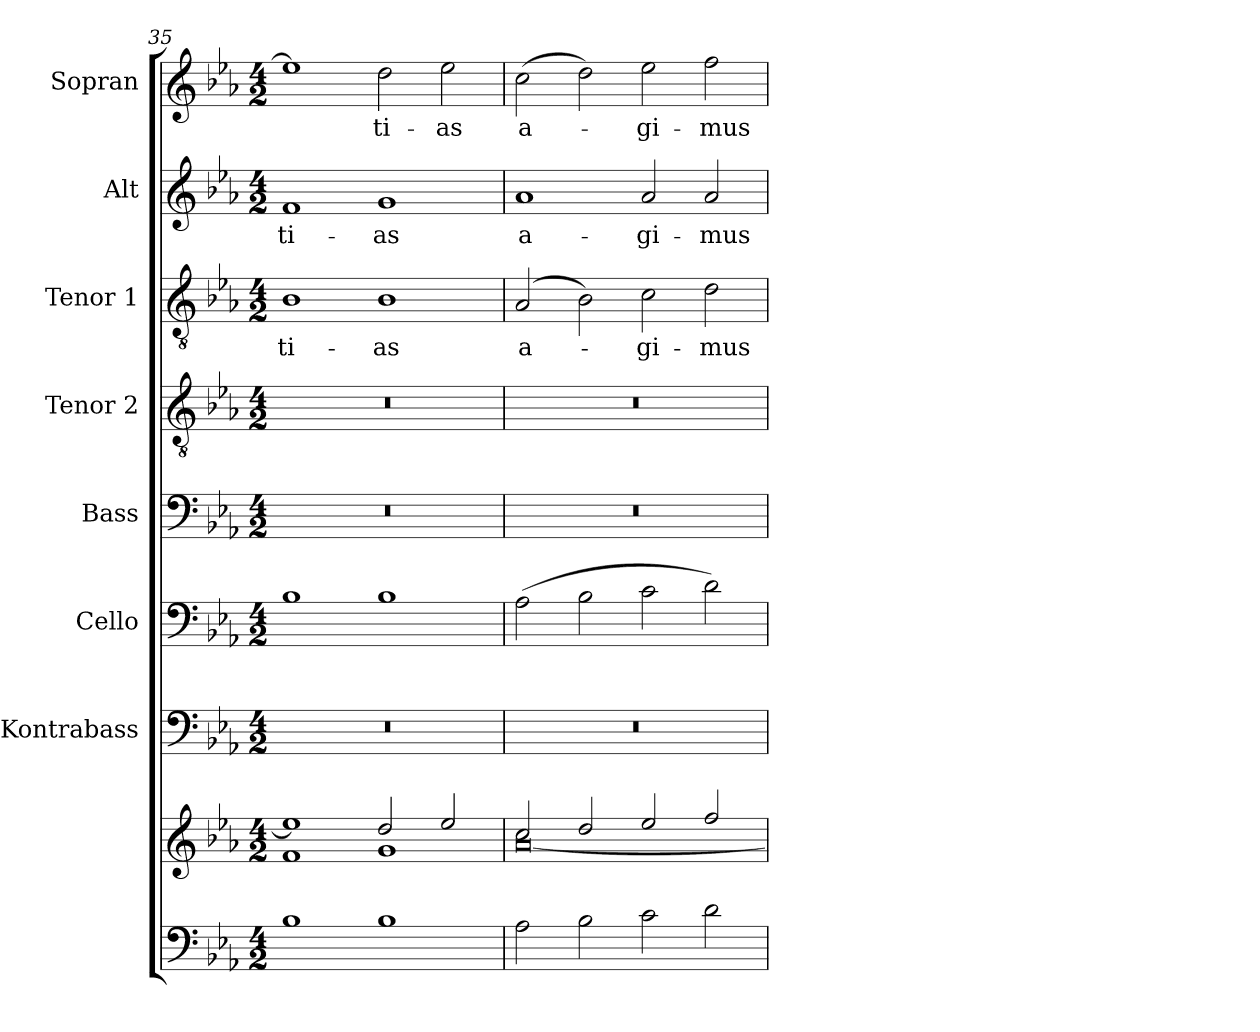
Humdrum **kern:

**kern	**kern	**kern	**kern	**kern	**kern	**kern	**text	**kern	**text	**kern	**text
*part8	*part8	*part7	*part6	*part5	*part4	*part3	*part3	*part2	*part2	*part1	*part1
*staff9	*staff8	*staff7	*staff6	*staff5	*staff4	*staff3	*staff3	*staff2	*staff2	*staff1	*staff1
*	*	*I"Kontrabass	*I"Cello	*I"Bass	*I"Tenor 2	*I"Tenor 1	*	*I"Alt	*	*I"Sopran	*
*	*	*I'Kb.	*	*I'B.	*I'T. 2	*I'T. 1	*	*I'A.	*	*I'S.	*
*clefF4	*clefG2	*clefF4	*clefF4	*clefF4	*clefGv2	*clefGv2	*	*clefG2	*	*clefG2	*
*	*	*ITrd7c12	*	*	*	*	*	*	*	*	*
*k[b-e-a-]	*k[b-e-a-]	*k[b-e-a-]	*k[b-e-a-]	*k[b-e-a-]	*k[b-e-a-]	*k[b-e-a-]	*	*k[b-e-a-]	*	*k[b-e-a-]	*
*E-:	*E-:	*E-:	*E-:	*E-:	*E-:	*E-:	*	*E-:	*	*E-:	*
*M4/2	*M4/2	*M4/2	*M4/2	*M4/2	*M4/2	*M4/2	*	*M4/2	*	*M4/2	*
=35	=35	=35	=35	=35	=35	=35	=35	=35	=35	=35	=35
*	*^	*	*	*	*	*	*	*	*	*	*
!	!	!	!	!	!	!	!	!LO:LY:b	!	!LO:LY:b	!	!
1B-	1ee-]	1f	0r	1B-	0r	0r	1B-	-ti-	1f	-ti-	1ee-]	.
!	!	!	!	!	!	!	!	!LO:LY:b	!	!LO:LY:b	!	!LO:LY:b
1B-	2dd/	1g	.	1B-	.	.	1B-	-as	1g	-as	2dd\	-ti-
!	!	!	!	!	!	!	!	!	!	!	!	!LO:LY:b
.	2ee-/	.	.	.	.	.	.	.	.	.	2ee-\	-as
=36	=36	=36	=36	=36	=36	=36	=36	=36	=36	=36	=36	=36
!	!	!	!	!	!	!	!	!LO:LY:b	!	!LO:LY:b	!	!LO:LY:b
2A-\	2cc/	[<0a-	0r	(>2A-\	0r	0r	(2A-/	a-	1a-	a-	(>2cc\	a-
2B-\	2dd/	.	.	2B-\	.	.	2B-\)	.	.	.	2dd\)	.
!	!	!	!	!	!	!	!	!LO:LY:b	!	!LO:LY:b	!	!LO:LY:b
2c\	2ee-/	.	.	2c\	.	.	2c\	-gi-	2a-/	-gi-	2ee-\	-gi-
!	!	!	!	!	!	!	!	!LO:LY:b	!	!LO:LY:b	!	!LO:LY:b
2d\	2ff/	.	.	2d\)	.	.	2d\	-mus	2a-/	-mus	2ff\	-mus
*	*v	*v	*	*	*	*	*	*	*	*	*	*
=	=	=	=	=	=	=	=	=	=	=	=
*-	*-	*-	*-	*-	*-	*-	*-	*-	*-	*-	*-
